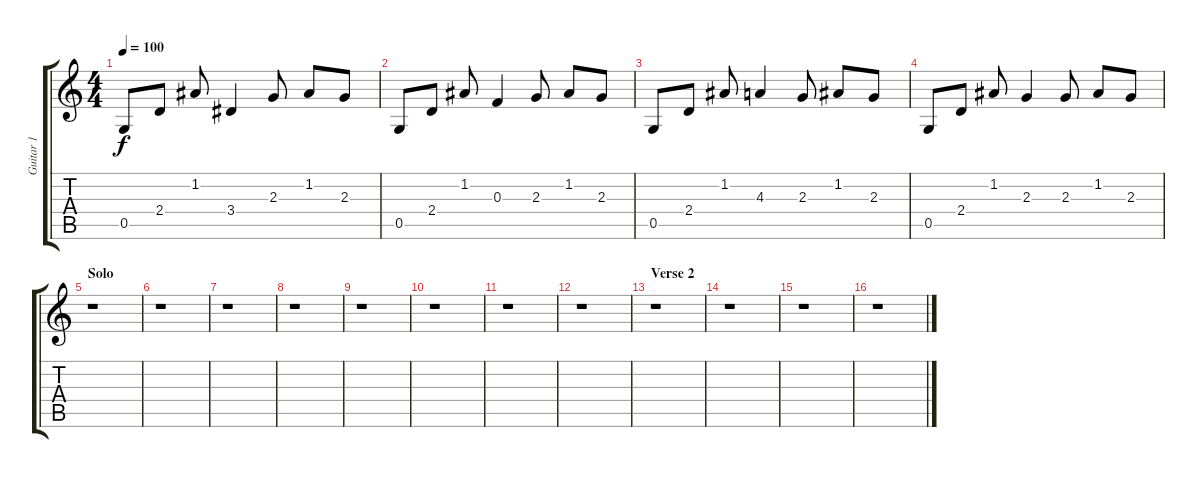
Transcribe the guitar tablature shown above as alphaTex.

\track ("Guitar 1" "Guitar 1") {instrument electricguitarclean}
\staff {score tabs}
\tuning (D4 A3 F3 C3 G2 D2) {hide}
\ts (4 4)
\tempo 100
\clef g2
\ks c
0.5.8{dy f} 2.4.8 1.2.8 3.4.4 2.3.8 1.2.8 2.3.8 |
0.5.8 2.4.8 1.2.8 0.3.4 2.3.8 1.2.8 2.3.8 |
0.5.8 2.4.8 1.2.8 4.3.4 2.3.8 1.2.8 2.3.8 |
0.5.8 2.4.8 1.2.8 2.3.4 2.3.8 1.2.8 2.3.8 |
\section ("" "Solo")
r.1 |
r.1 |
r.1 |
r.1 |
r.1 |
r.1 |
r.1 |
r.1 |
\section ("" "Verse 2")
r.1 |
r.1 |
r.1 |
r.1
